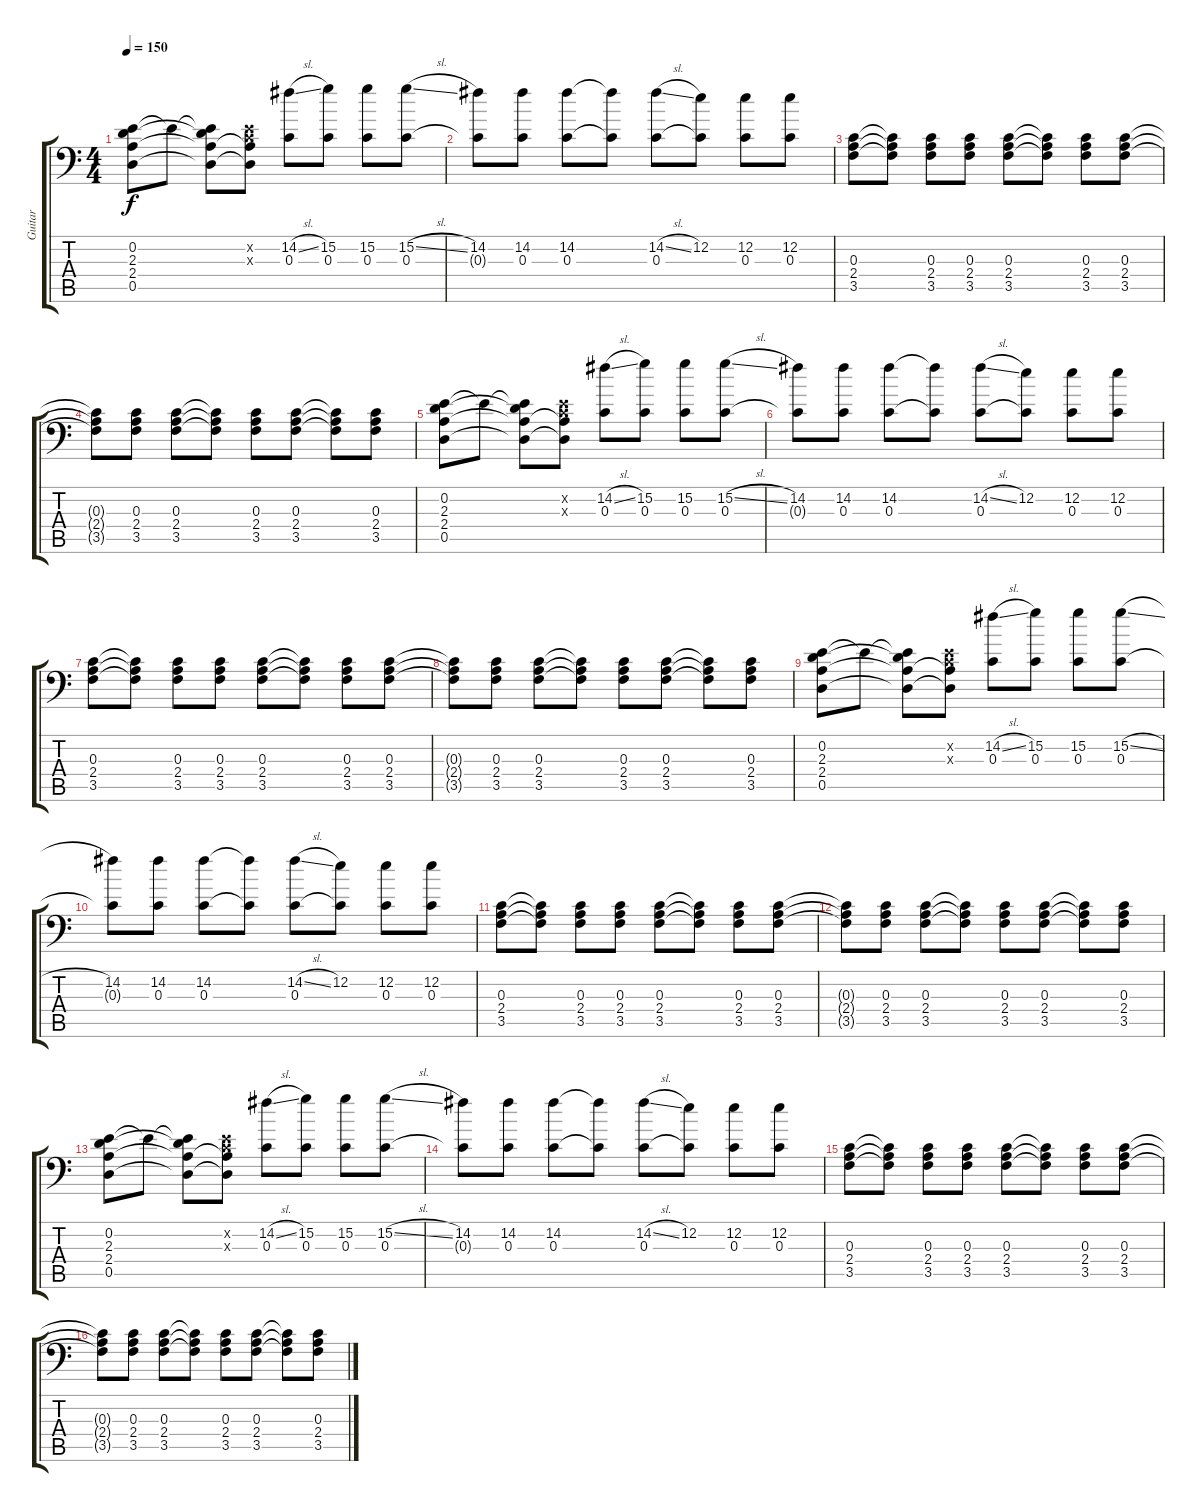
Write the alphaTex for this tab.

\track ("Guitar" "Guitar") {instrument acousticguitarsteel}
\staff {score tabs}
\tuning (A3 E3 C3 G2 D2 A1) {hide}
\ts (4 4)
\tempo 150
\clef f4
\ks c
(0.2 2.3 2.4 0.5).8{dy f} 0.2{t}.8 (0.2{t} 2.3{t} 2.4{t} 0.5{t}).8 (0.2{x} 0.3{x} 2.4{t} 0.5{t}).8 (14.2{sl} 0.3).8 (15.2 0.3).8 (15.2 0.3).8 (15.2{sl} 0.3).8 |
(14.2 0.3{t}).8 (14.2 0.3).8 (14.2 0.3).8 (14.2{t} 0.3{t}).8 (14.2{sl} 0.3).8 (12.2 0.3{t}).8 (12.2 0.3).8 (12.2 0.3).8 |
(0.3 2.4 3.5).8 (0.3{t} 2.4{t} 3.5{t}).8 (0.3 2.4 3.5).8 (0.3 2.4 3.5).8 (0.3 2.4 3.5).8 (0.3{t} 2.4{t} 3.5{t}).8 (0.3 2.4 3.5).8 (0.3 2.4 3.5).8 |
(0.3{t} 2.4{t} 3.5{t}).8 (0.3 2.4 3.5).8 (0.3 2.4 3.5).8 (0.3{t} 2.4{t} 3.5{t}).8 (0.3 2.4 3.5).8 (0.3 2.4 3.5).8 (0.3{t} 2.4{t} 3.5{t}).8 (0.3 2.4 3.5).8 |
(0.2 2.3 2.4 0.5).8 0.2{t}.8 (0.2{t} 2.3{t} 2.4{t} 0.5{t}).8 (0.2{x} 0.3{x} 2.4{t} 0.5{t}).8 (14.2{sl} 0.3).8 (15.2 0.3).8 (15.2 0.3).8 (15.2{sl} 0.3).8 |
(14.2 0.3{t}).8 (14.2 0.3).8 (14.2 0.3).8 (14.2{t} 0.3{t}).8 (14.2{sl} 0.3).8 (12.2 0.3{t}).8 (12.2 0.3).8 (12.2 0.3).8 |
(0.3 2.4 3.5).8 (0.3{t} 2.4{t} 3.5{t}).8 (0.3 2.4 3.5).8 (0.3 2.4 3.5).8 (0.3 2.4 3.5).8 (0.3{t} 2.4{t} 3.5{t}).8 (0.3 2.4 3.5).8 (0.3 2.4 3.5).8 |
(0.3{t} 2.4{t} 3.5{t}).8 (0.3 2.4 3.5).8 (0.3 2.4 3.5).8 (0.3{t} 2.4{t} 3.5{t}).8 (0.3 2.4 3.5).8 (0.3 2.4 3.5).8 (0.3{t} 2.4{t} 3.5{t}).8 (0.3 2.4 3.5).8 |
(0.2 2.3 2.4 0.5).8 0.2{t}.8 (0.2{t} 2.3{t} 2.4{t} 0.5{t}).8 (0.2{x} 0.3{x} 2.4{t} 0.5{t}).8 (14.2{sl} 0.3).8 (15.2 0.3).8 (15.2 0.3).8 (15.2{sl} 0.3).8 |
(14.2 0.3{t}).8 (14.2 0.3).8 (14.2 0.3).8 (14.2{t} 0.3{t}).8 (14.2{sl} 0.3).8 (12.2 0.3{t}).8 (12.2 0.3).8 (12.2 0.3).8 |
(0.3 2.4 3.5).8 (0.3{t} 2.4{t} 3.5{t}).8 (0.3 2.4 3.5).8 (0.3 2.4 3.5).8 (0.3 2.4 3.5).8 (0.3{t} 2.4{t} 3.5{t}).8 (0.3 2.4 3.5).8 (0.3 2.4 3.5).8 |
(0.3{t} 2.4{t} 3.5{t}).8 (0.3 2.4 3.5).8 (0.3 2.4 3.5).8 (0.3{t} 2.4{t} 3.5{t}).8 (0.3 2.4 3.5).8 (0.3 2.4 3.5).8 (0.3{t} 2.4{t} 3.5{t}).8 (0.3 2.4 3.5).8 |
(0.2 2.3 2.4 0.5).8 0.2{t}.8 (0.2{t} 2.3{t} 2.4{t} 0.5{t}).8 (0.2{x} 0.3{x} 2.4{t} 0.5{t}).8 (14.2{sl} 0.3).8 (15.2 0.3).8 (15.2 0.3).8 (15.2{sl} 0.3).8 |
(14.2 0.3{t}).8 (14.2 0.3).8 (14.2 0.3).8 (14.2{t} 0.3{t}).8 (14.2{sl} 0.3).8 (12.2 0.3{t}).8 (12.2 0.3).8 (12.2 0.3).8 |
(0.3 2.4 3.5).8 (0.3{t} 2.4{t} 3.5{t}).8 (0.3 2.4 3.5).8 (0.3 2.4 3.5).8 (0.3 2.4 3.5).8 (0.3{t} 2.4{t} 3.5{t}).8 (0.3 2.4 3.5).8 (0.3 2.4 3.5).8 |
(0.3{t} 2.4{t} 3.5{t}).8 (0.3 2.4 3.5).8 (0.3 2.4 3.5).8 (0.3{t} 2.4{t} 3.5{t}).8 (0.3 2.4 3.5).8 (0.3 2.4 3.5).8 (0.3{t} 2.4{t} 3.5{t}).8 (0.3 2.4 3.5).8
